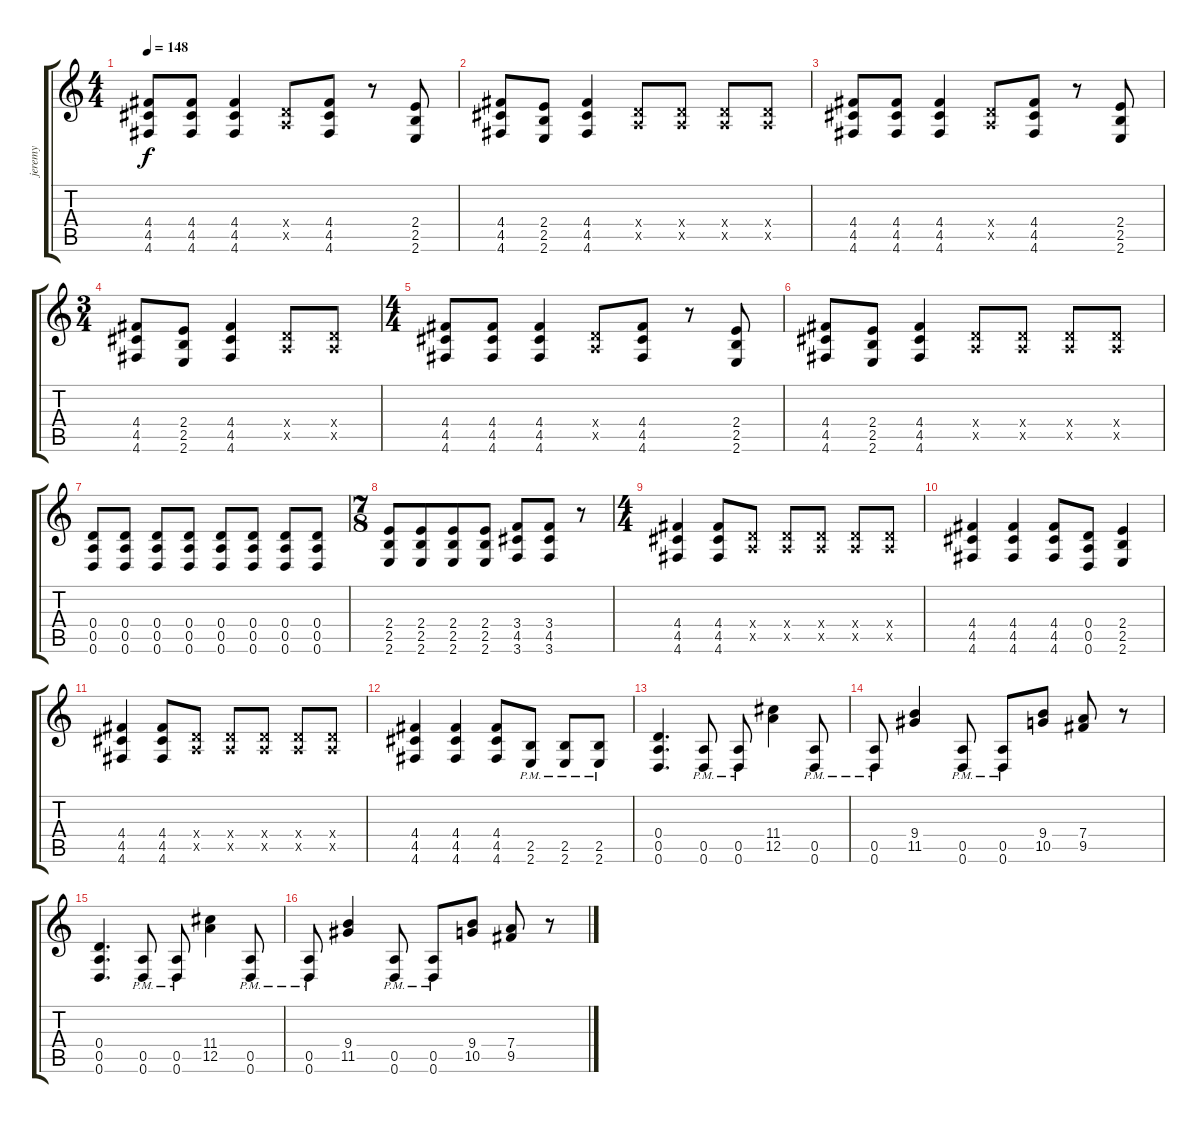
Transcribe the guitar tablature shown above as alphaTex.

\track ("jeremy" "jeremy") {instrument overdrivenguitar}
\staff {score tabs}
\tuning (E4 B3 G3 D3 A2 D2) {hide}
\ts (4 4)
\tempo 148
\clef g2
\ks c
(4.4 4.5 4.6).8{dy f} (4.4 4.5 4.6).8 (4.4 4.5 4.6).4 (0.4{x} 0.5{x}).8 (4.4 4.5 4.6).8 r.8 (2.4 2.5 2.6).8 |
(4.4 4.5 4.6).8 (2.4 2.5 2.6).8 (4.4 4.5 4.6).4 (0.4{x} 0.5{x}).8 (0.4{x} 0.5{x}).8 (0.4{x} 0.5{x}).8 (0.4{x} 0.5{x}).8 |
(4.4 4.5 4.6).8 (4.4 4.5 4.6).8 (4.4 4.5 4.6).4 (0.4{x} 0.5{x}).8 (4.4 4.5 4.6).8 r.8 (2.4 2.5 2.6).8 |
\ts (3 4)
(4.4 4.5 4.6).8 (2.4 2.5 2.6).8 (4.4 4.5 4.6).4 (0.4{x} 0.5{x}).8 (0.4{x} 0.5{x}).8 |
\ts (4 4)
(4.4 4.5 4.6).8 (4.4 4.5 4.6).8 (4.4 4.5 4.6).4 (0.4{x} 0.5{x}).8 (4.4 4.5 4.6).8 r.8 (2.4 2.5 2.6).8 |
(4.4 4.5 4.6).8 (2.4 2.5 2.6).8 (4.4 4.5 4.6).4 (0.4{x} 0.5{x}).8 (0.4{x} 0.5{x}).8 (0.4{x} 0.5{x}).8 (0.4{x} 0.5{x}).8 |
(0.4 0.5 0.6).8 (0.4 0.5 0.6).8 (0.4 0.5 0.6).8 (0.4 0.5 0.6).8 (0.4 0.5 0.6).8 (0.4 0.5 0.6).8 (0.4 0.5 0.6).8 (0.4 0.5 0.6).8 |
\ts (7 8)
(2.4 2.5 2.6).8 (2.4 2.5 2.6).8 (2.4 2.5 2.6).8 (2.4 2.5 2.6).8 (3.4 4.5 3.6).8 (3.4 4.5 3.6).8 r.8 |
\ts (4 4)
(4.4 4.5 4.6).4 (4.4 4.5 4.6).8 (0.4{x} 0.5{x}).8 (0.4{x} 0.5{x}).8 (0.4{x} 0.5{x}).8 (0.4{x} 0.5{x}).8 (0.4{x} 0.5{x}).8 |
(4.4 4.5 4.6).4 (4.4 4.5 4.6).4 (4.4 4.5 4.6).8 (0.4 0.5 0.6).8 (2.4 2.5 2.6).4 |
(4.4 4.5 4.6).4 (4.4 4.5 4.6).8 (0.4{x} 0.5{x}).8 (0.4{x} 0.5{x}).8 (0.4{x} 0.5{x}).8 (0.4{x} 0.5{x}).8 (0.4{x} 0.5{x}).8 |
(4.4 4.5 4.6).4 (4.4 4.5 4.6).4 (4.4 4.5 4.6).8 (2.5{pm} 2.6{pm}).8 (2.5{pm} 2.6{pm}).8 (2.5{pm} 2.6{pm}).8 |
(0.4 0.5 0.6).4{d} (0.5{pm} 0.6{pm}).8 (0.5{pm} 0.6{pm}).8 (11.4 12.5).4 (0.5{pm} 0.6{pm}).8 |
(0.5{pm} 0.6{pm}).8 (9.4 11.5).4 (0.5{pm} 0.6{pm}).8 (0.5{pm} 0.6{pm}).8 (9.4 10.5).8 (7.4 9.5).8 r.8 |
(0.4 0.5 0.6).4{d} (0.5{pm} 0.6{pm}).8 (0.5{pm} 0.6{pm}).8 (11.4 12.5).4 (0.5{pm} 0.6{pm}).8 |
(0.5{pm} 0.6{pm}).8 (9.4 11.5).4 (0.5{pm} 0.6{pm}).8 (0.5{pm} 0.6{pm}).8 (9.4 10.5).8 (7.4 9.5).8 r.8
